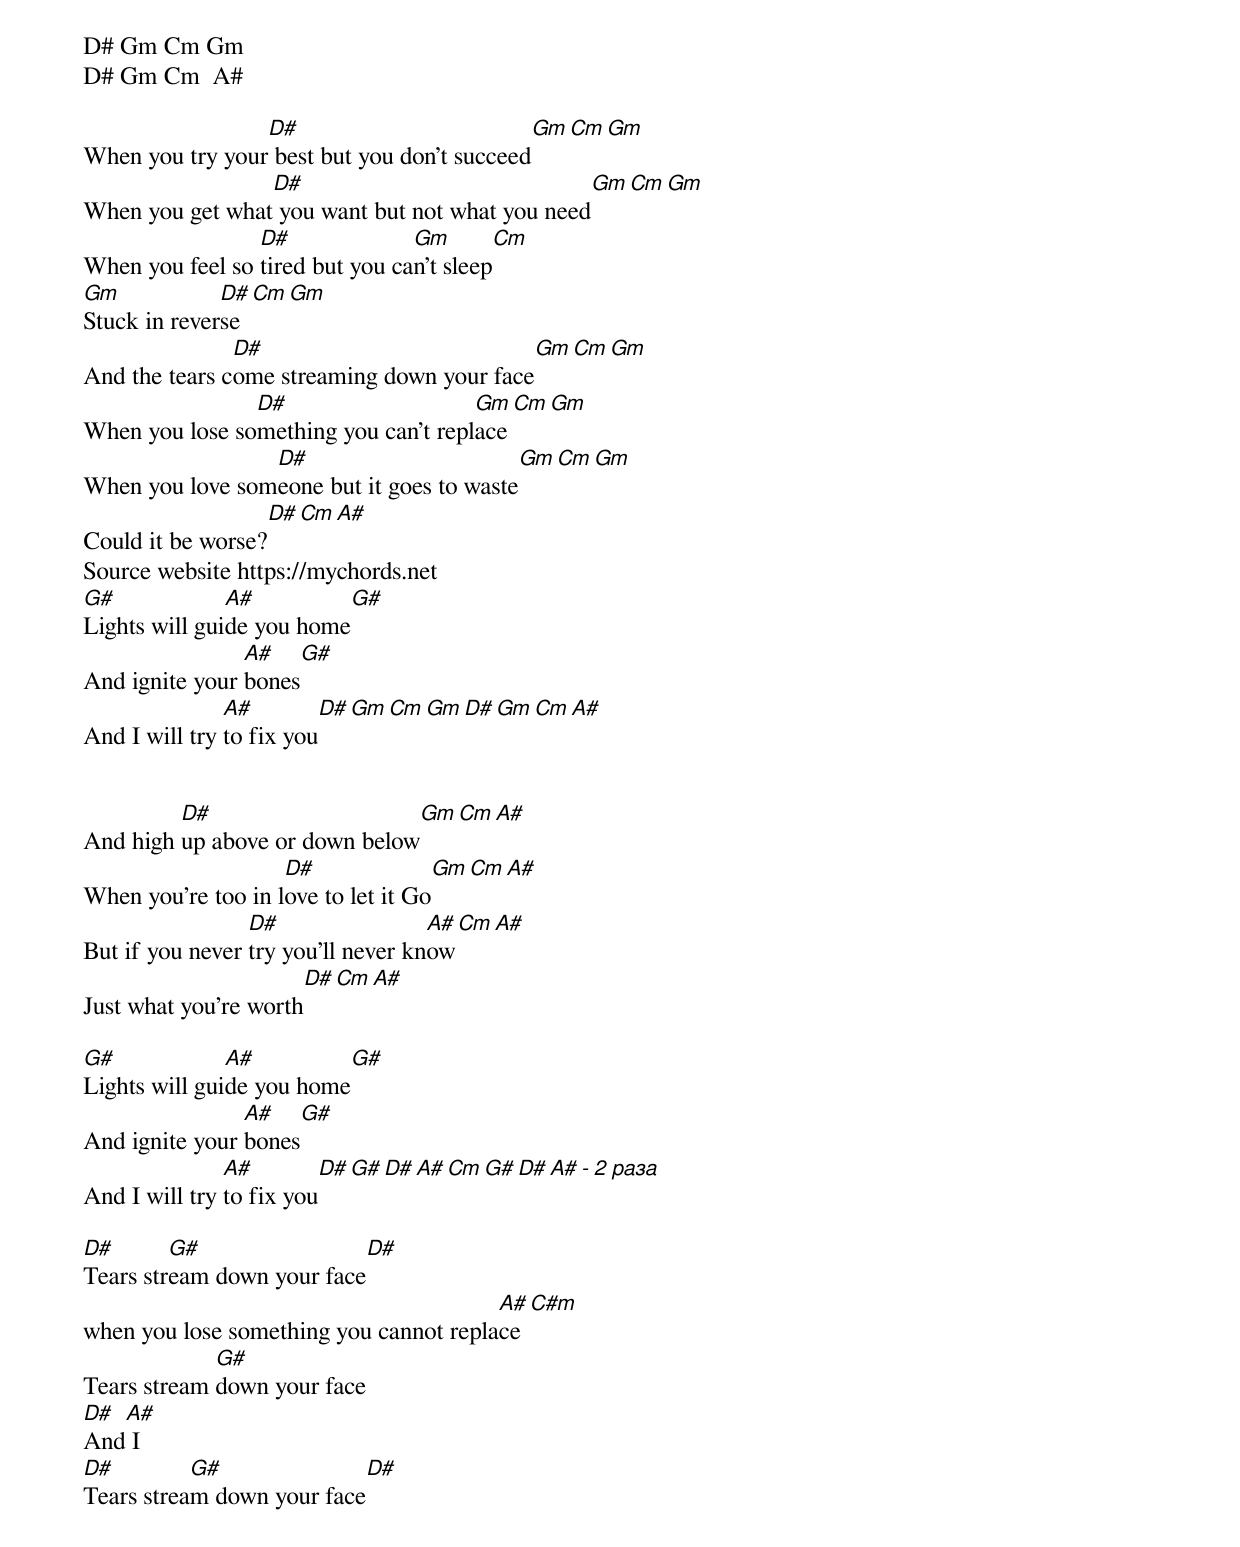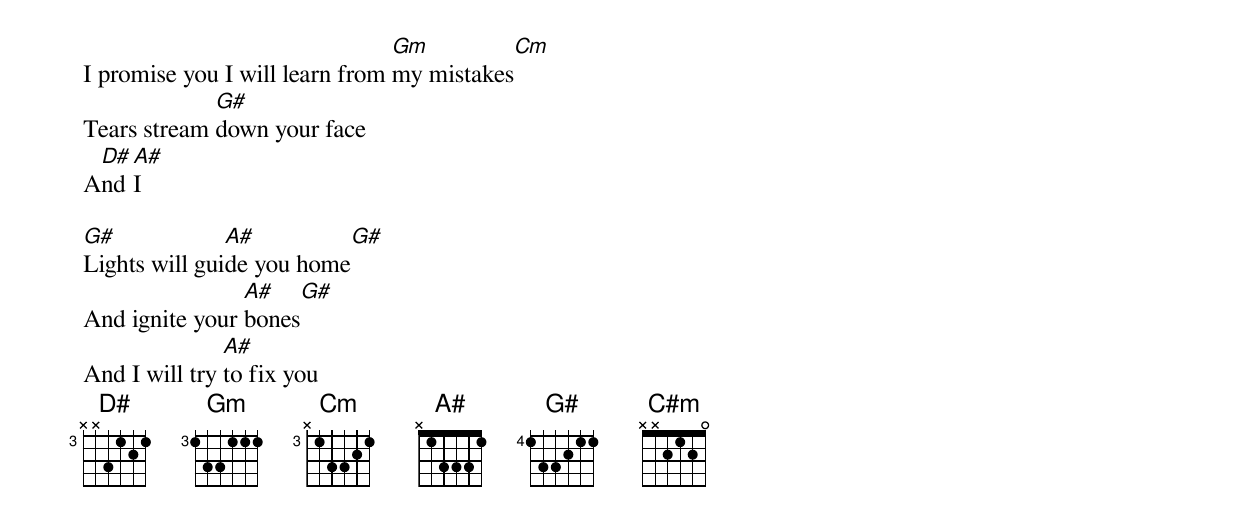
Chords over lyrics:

D# Gm Cm Gm
D# Gm Cm  A#

                 D#                           Gm          Cm Gm
When you try your best but you don't succeed
                 D#                             Gm                Cm Gm
When you get what you want but not what you need
                 D#              Gm               Cm
When you feel so tired but you can't sleep
Gm            D# Cm Gm
Stuck in reverse
               D#                            Gm           Cm Gm
And the tears come streaming down your face
                D#                    Gm            Cm Gm
When you lose something you can't replace
                 D#                          Gm         Cm Gm
When you love someone but it goes to waste
                     D# Cm A#
Could it be worse?
Source website https://mychords.net
G#             A#           G#
Lights will guide you home
                A#      G#
And ignite your bones
               A#              D# Gm Cm Gm D# Gm Cm A#
And I will try to fix you


         D#                     Gm      Cm  A#
And high up above or down below
                    D#               Gm    Cm  A#
When you're too in love to let it Go
                 D#                 A#       Cm  A#
But if you never try you'll never know
                           D# Cm A#
Just what you're worth

G#             A#           G#
Lights will guide you home
                A#      G#
And ignite your bones
               A#              D# G# D# A# Cm G# D# A# - 2 раза
And I will try to fix you

D#       G#                      D#
Tears stream down your face
                                        A#                      C#m
when you lose something you cannot replace
             G#
Tears stream down your face
D# A#
And I
D#         G#                    D#
Tears stream down your face
                                Gm                           Cm
I promise you I will learn from my mistakes
             G#
Tears stream down your face
 D# A#
And I

G#             A#           G#
Lights will guide you home
                A#      G#
And ignite your bones
               A#
And I will try to fix you
